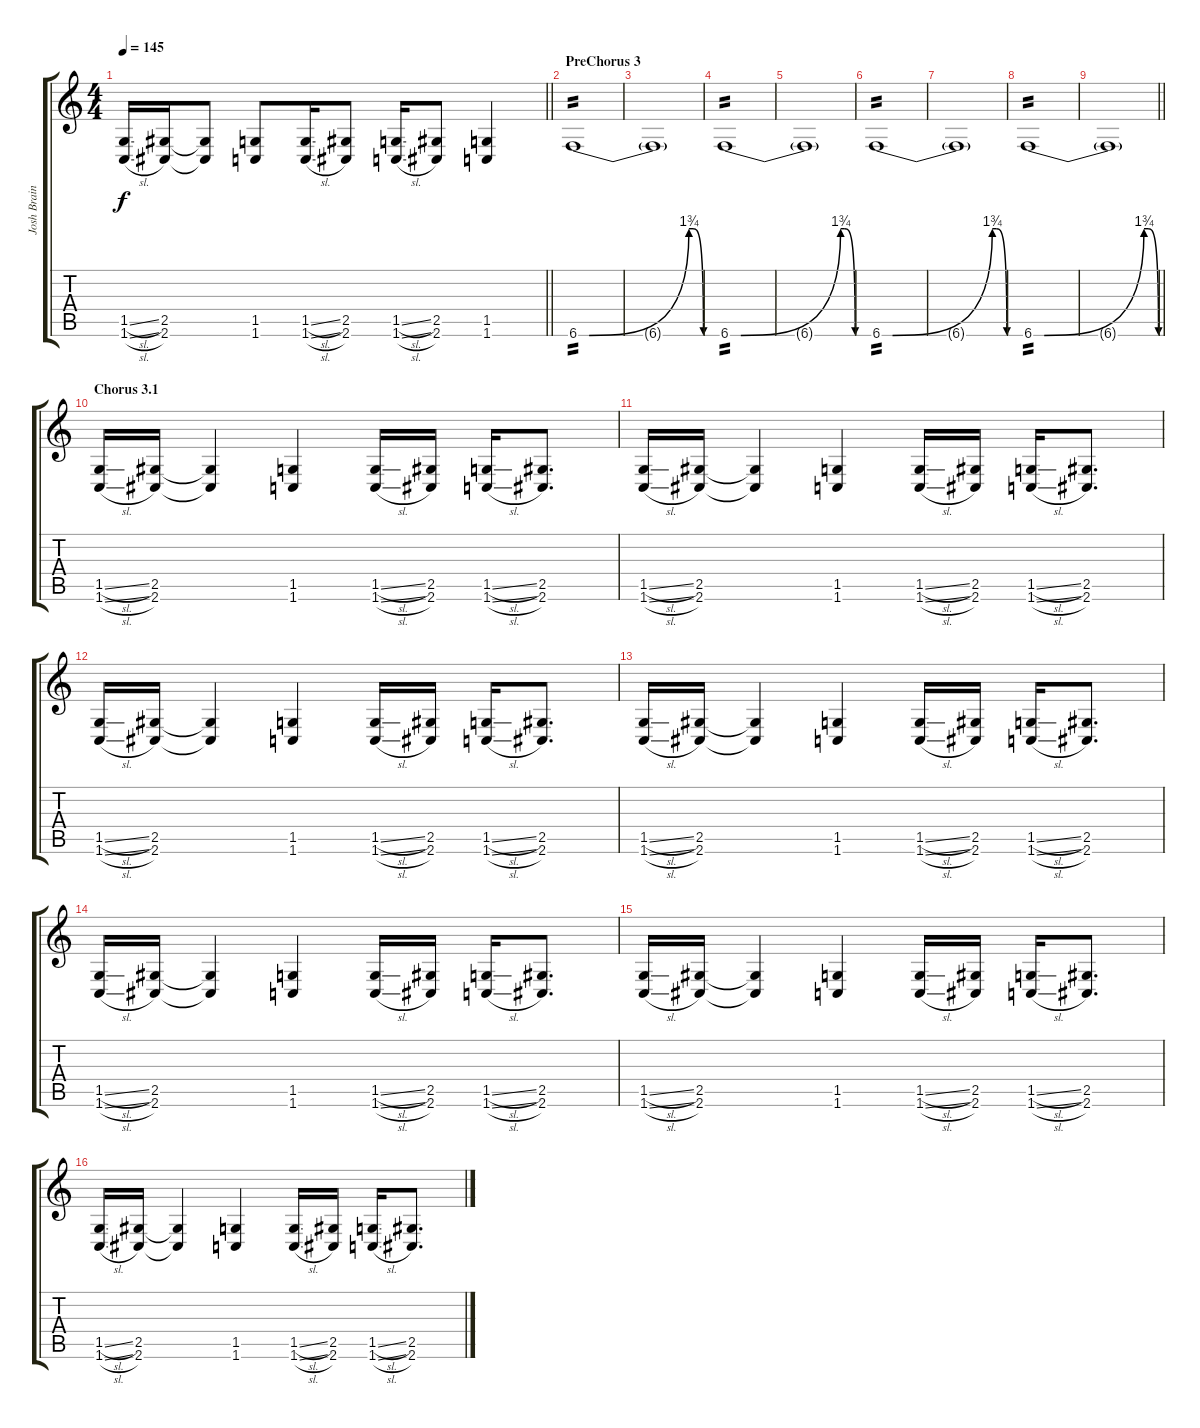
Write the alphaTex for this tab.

\track ("Josh Brainard" "Josh Brain") {instrument distortionguitar}
\staff {score tabs}
\tuning (Db4 Ab3 E3 B2 Gb2 B1) {hide}
\ts (4 4)
\tempo 145
\clef g2
\barLineRight lightlight
\ks c
(1.5{sl} 1.6{sl}).16{dy f} (2.5 2.6).16 (2.5{t} 2.6{t}).8 (1.5 1.6).8 (1.5{sl} 1.6{sl}).16 (2.5 2.6).8 (1.5{sl} 1.6{sl}).16 (2.5 2.6).8 (1.5 1.6).4 |
\section ("" "PreChorus 3")
6.6{be (custom 0 0 5 0 53 7 55 7 60 0)}.1{tp 2} |
6.6{t}.1 |
6.6{be (custom 0 0 5 0 53 7 55 7 60 0)}.1{tp 2} |
6.6{t}.1 |
6.6{be (custom 0 0 5 0 53 7 55 7 60 0)}.1{tp 2} |
6.6{t}.1 |
6.6{be (custom 0 0 5 0 53 7 55 7 60 0)}.1{tp 2} |
\barLineRight lightlight
6.6{t}.1 |
\section ("" "Chorus 3.1")
(1.5{sl} 1.6{sl}).16 (2.5 2.6).16 (2.5{t} 2.6{t}).4 (1.5 1.6).4 (1.5{sl} 1.6{sl}).16 (2.5 2.6).16 (1.5{sl} 1.6{sl}).16 (2.5 2.6).8{d} |
(1.5{sl} 1.6{sl}).16 (2.5 2.6).16 (2.5{t} 2.6{t}).4 (1.5 1.6).4 (1.5{sl} 1.6{sl}).16 (2.5 2.6).16 (1.5{sl} 1.6{sl}).16 (2.5 2.6).8{d} |
(1.5{sl} 1.6{sl}).16 (2.5 2.6).16 (2.5{t} 2.6{t}).4 (1.5 1.6).4 (1.5{sl} 1.6{sl}).16 (2.5 2.6).16 (1.5{sl} 1.6{sl}).16 (2.5 2.6).8{d} |
(1.5{sl} 1.6{sl}).16 (2.5 2.6).16 (2.5{t} 2.6{t}).4 (1.5 1.6).4 (1.5{sl} 1.6{sl}).16 (2.5 2.6).16 (1.5{sl} 1.6{sl}).16 (2.5 2.6).8{d} |
(1.5{sl} 1.6{sl}).16 (2.5 2.6).16 (2.5{t} 2.6{t}).4 (1.5 1.6).4 (1.5{sl} 1.6{sl}).16 (2.5 2.6).16 (1.5{sl} 1.6{sl}).16 (2.5 2.6).8{d} |
(1.5{sl} 1.6{sl}).16 (2.5 2.6).16 (2.5{t} 2.6{t}).4 (1.5 1.6).4 (1.5{sl} 1.6{sl}).16 (2.5 2.6).16 (1.5{sl} 1.6{sl}).16 (2.5 2.6).8{d} |
(1.5{sl} 1.6{sl}).16 (2.5 2.6).16 (2.5{t} 2.6{t}).4 (1.5 1.6).4 (1.5{sl} 1.6{sl}).16 (2.5 2.6).16 (1.5{sl} 1.6{sl}).16 (2.5 2.6).8{d}
